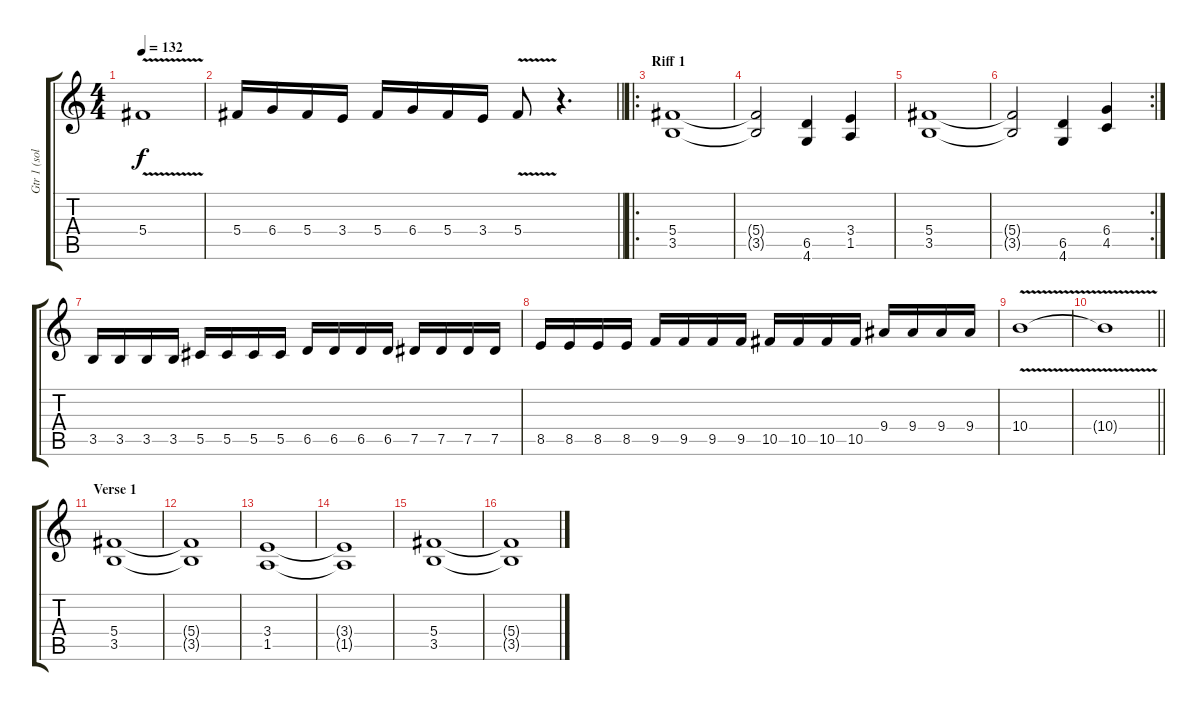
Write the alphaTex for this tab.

\track ("Gtr 1 (solos)" "Gtr 1 (sol") {instrument distortionguitar}
\staff {score tabs}
\tuning (Eb4 Bb3 Gb3 Db3 Ab2 Eb2) {hide}
\ts (4 4)
\tempo 132
\clef g2
\ks c
5.4{v}.1{dy f} |
\barLineRight lightlight
5.4.16 6.4.16 5.4.16 3.4.16 5.4.16 6.4.16 5.4.16 3.4.16 5.4{v}.8 r.4{d} |
\ro
\section ("" "Riff 1")
(5.4 3.5).1 |
(5.4{t} 3.5{t}).2 (6.5 4.6).4 (3.4 1.5).4 |
(5.4 3.5).1 |
\rc 2
(5.4{t} 3.5{t}).2 (6.5 4.6).4 (6.4 4.5).4 |
3.5.16 3.5.16 3.5.16 3.5.16 5.5.16 5.5.16 5.5.16 5.5.16 6.5.16 6.5.16 6.5.16 6.5.16 7.5.16 7.5.16 7.5.16 7.5.16 |
8.5.16 8.5.16 8.5.16 8.5.16 9.5.16 9.5.16 9.5.16 9.5.16 10.5.16 10.5.16 10.5.16 10.5.16 9.4.16 9.4.16 9.4.16 9.4.16 |
10.4{v}.1 |
\barLineRight lightlight
10.4{t}.1 |
\section ("" "Verse 1")
(5.4 3.5).1 |
(5.4{t} 3.5{t}).1 |
(3.4 1.5).1 |
(3.4{t} 1.5{t}).1 |
(5.4 3.5).1 |
(5.4{t} 3.5{t}).1
